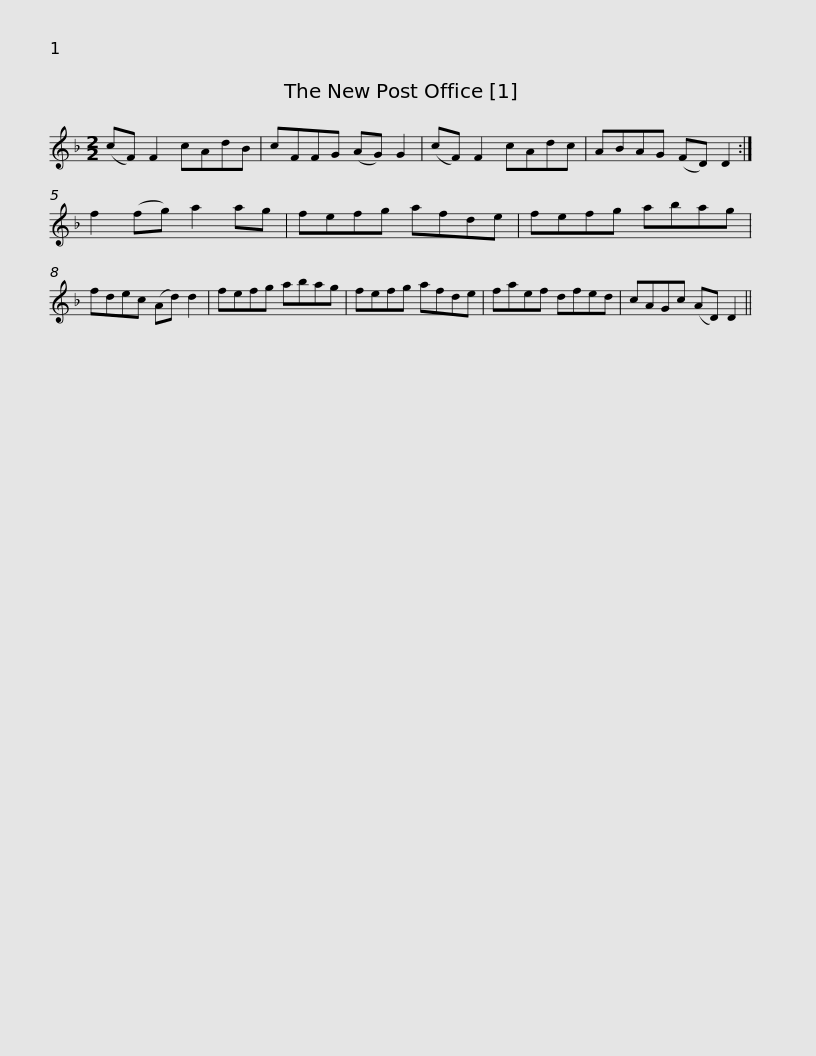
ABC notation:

X:1
L:1/8
M:2/2
I:linebreak $
K:Dmin
V:1 treble
V:1
 (cF) F2 cAdB | cFFG (AG) G2 | (cF) F2 cAdc | ABAG (FD) D2 :| f2 (fg) a2 ag | %5
 fefg afde |$ fefg abag | fdec (Ad) d2 | fefg abag | fefg afde | %10
 faef dfed |$ cAGc (AD) D2 || %12
